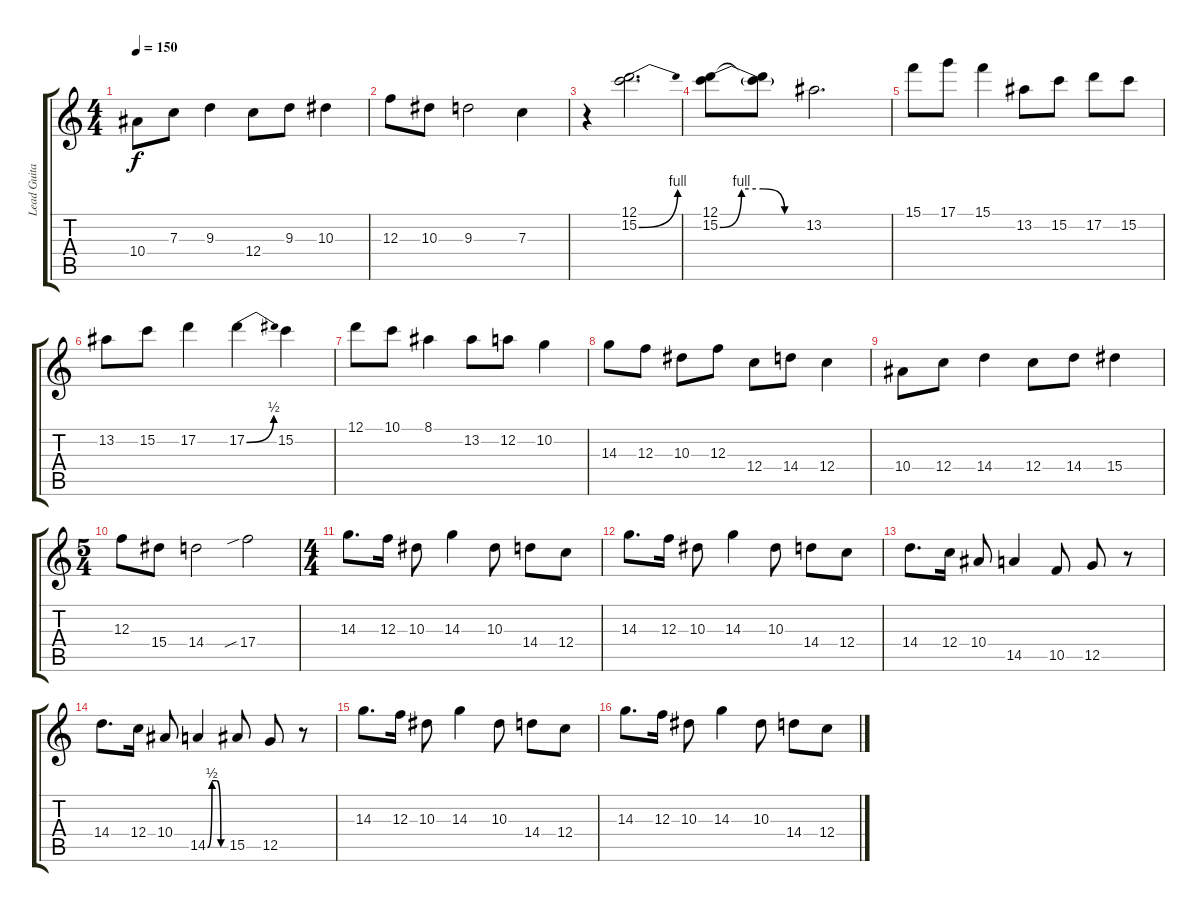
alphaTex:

\track ("Lead Guitar" "Lead Guita") {instrument distortionguitar}
\staff {score tabs}
\tuning (D4 A3 F3 C3 G2 D2) {hide}
\ts (4 4)
\tempo 150
\clef g2
\ks c
10.4.8{dy f} 7.3.8 9.3.4 12.4.8 9.3.8 10.3.4 |
12.3.8 10.3.8 9.3.2 7.3.4 |
r.4 (12.1 15.2{be (bend 0 0 60 4)}).2{d} |
(12.1 15.2{be (custom 0 0 15 4 30 4 45 0 60 0)}).8 (12.1{t} 15.2{t}).8 13.2.2{d} |
15.1.8 17.1.8 15.1.4 13.2.8 15.2.8 17.2.8 15.2.8 |
13.2.8 15.2.8 17.2.4 17.2{be (bend 0 0 60 2)}.4 15.2.4 |
12.1.8 10.1.8 8.1.4 13.2.8 12.2.8 10.2.4 |
14.3.8 12.3.8 10.3.8 12.3.8 12.4.8 14.4.8 12.4.4 |
10.4.8 12.4.8 14.4.4 12.4.8 14.4.8 15.4.4 |
\ts (5 4)
12.3.8 15.4.8 14.4.2 17.4{sib}.2 |
\ts (4 4)
14.3.8{d} 12.3.16 10.3.8 14.3.4 10.3.8 14.4.8 12.4.8 |
14.3.8{d} 12.3.16 10.3.8 14.3.4 10.3.8 14.4.8 12.4.8 |
14.4.8{d} 12.4.16 10.4.8 14.5.4 10.5.8 12.5.8 r.8 |
14.4.8{d} 12.4.16 10.4.8 14.5{be (custom 0 0 15 2 30 2 45 0 60 0)}.4 15.5.8 12.5.8 r.8 |
14.3.8{d} 12.3.16 10.3.8 14.3.4 10.3.8 14.4.8 12.4.8 |
14.3.8{d} 12.3.16 10.3.8 14.3.4 10.3.8 14.4.8 12.4.8
